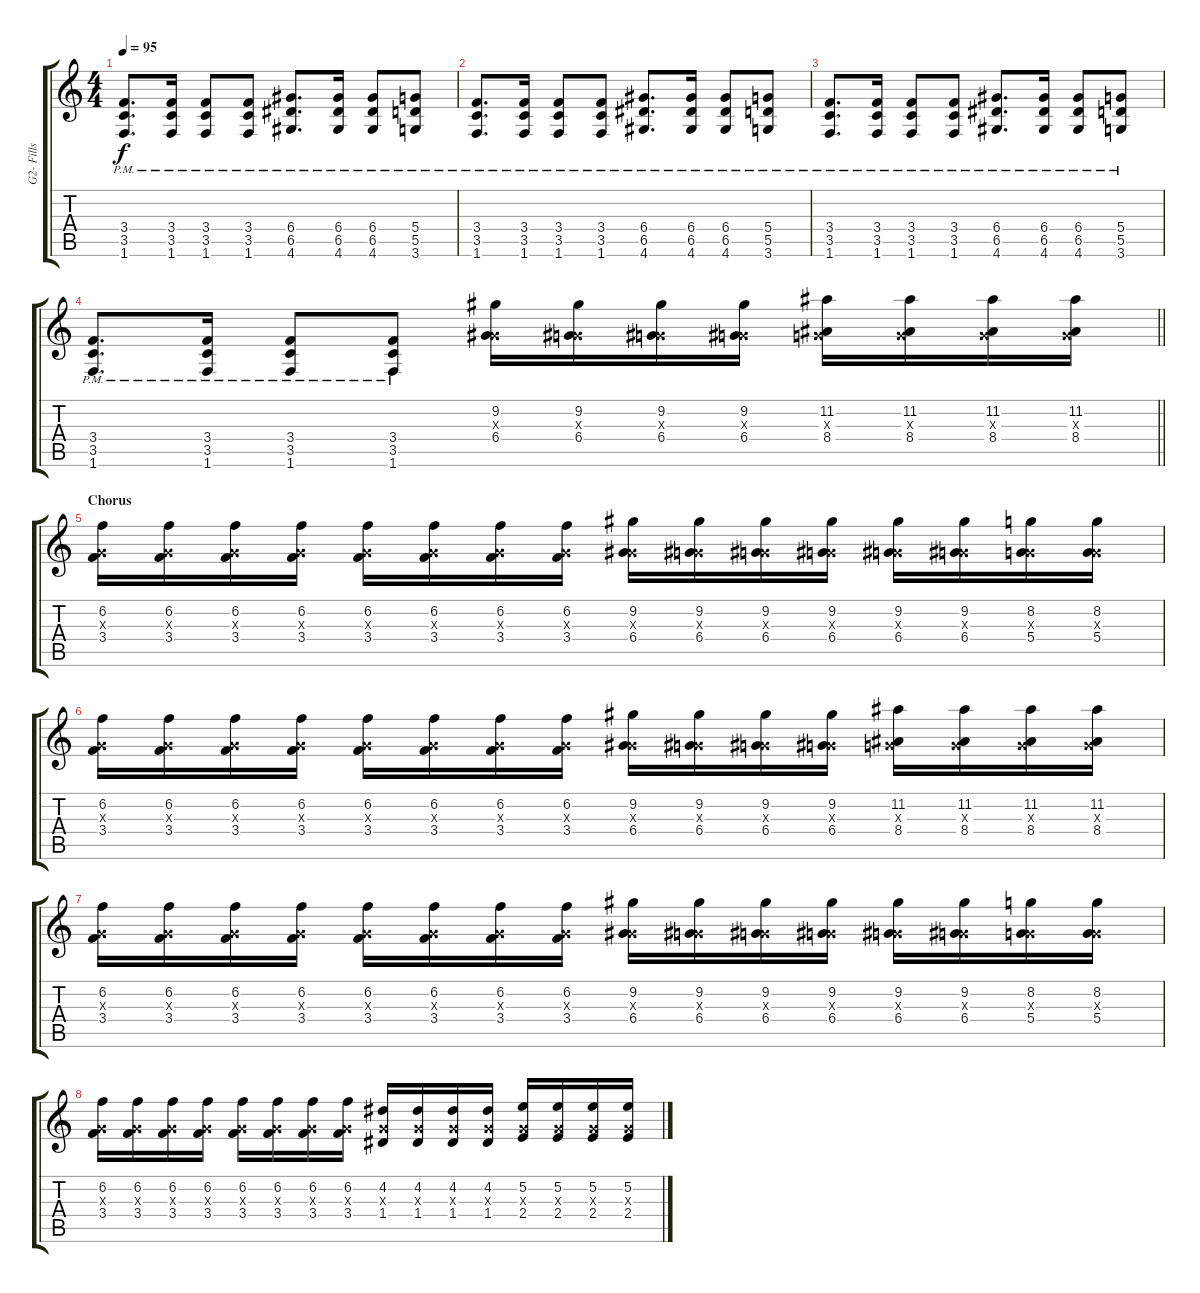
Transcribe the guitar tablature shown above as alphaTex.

\track ("G2- Fills Background/Solo" "G2- Fills ") {instrument overdrivenguitar}
\staff {score tabs}
\tuning (E4 B3 G3 D3 A2 E2) {hide}
\ts (4 4)
\tempo 95
\clef g2
\ks c
(3.4{pm} 3.5{pm} 1.6{pm}).8{d dy f} (3.4{pm} 3.5{pm} 1.6{pm}).16 (3.4{pm} 3.5{pm} 1.6{pm}).8 (3.4{pm} 3.5{pm} 1.6{pm}).8 (6.4{pm} 6.5{pm} 4.6{pm}).8{d} (6.4{pm} 6.5{pm} 4.6{pm}).16 (6.4{pm} 6.5{pm} 4.6{pm}).8 (5.4{pm} 5.5{pm} 3.6{pm}).8 |
(3.4{pm} 3.5{pm} 1.6{pm}).8{d} (3.4{pm} 3.5{pm} 1.6{pm}).16 (3.4{pm} 3.5{pm} 1.6{pm}).8 (3.4{pm} 3.5{pm} 1.6{pm}).8 (6.4{pm} 6.5{pm} 4.6{pm}).8{d} (6.4{pm} 6.5{pm} 4.6{pm}).16 (6.4{pm} 6.5{pm} 4.6{pm}).8 (5.4{pm} 5.5{pm} 3.6{pm}).8 |
(3.4{pm} 3.5{pm} 1.6{pm}).8{d} (3.4{pm} 3.5{pm} 1.6{pm}).16 (3.4{pm} 3.5{pm} 1.6{pm}).8 (3.4{pm} 3.5{pm} 1.6{pm}).8 (6.4{pm} 6.5{pm} 4.6{pm}).8{d} (6.4{pm} 6.5{pm} 4.6{pm}).16 (6.4{pm} 6.5{pm} 4.6{pm}).8 (5.4{pm} 5.5{pm} 3.6{pm}).8 |
\barLineRight lightlight
(3.4{pm} 3.5{pm} 1.6{pm}).8{d} (3.4{pm} 3.5{pm} 1.6{pm}).16 (3.4{pm} 3.5{pm} 1.6{pm}).8 (3.4{pm} 3.5{pm} 1.6{pm}).8 (9.2 0.3{x} 6.4).16 (9.2 0.3{x} 6.4).16 (9.2 0.3{x} 6.4).16 (9.2 0.3{x} 6.4).16 (11.2 0.3{x} 8.4).16 (11.2 0.3{x} 8.4).16 (11.2 0.3{x} 8.4).16 (11.2 0.3{x} 8.4).16 |
\section ("" "Chorus")
(6.2 0.3{x} 3.4).16 (6.2 0.3{x} 3.4).16 (6.2 0.3{x} 3.4).16 (6.2 0.3{x} 3.4).16 (6.2 0.3{x} 3.4).16 (6.2 0.3{x} 3.4).16 (6.2 0.3{x} 3.4).16 (6.2 0.3{x} 3.4).16 (9.2 0.3{x} 6.4).16 (9.2 0.3{x} 6.4).16 (9.2 0.3{x} 6.4).16 (9.2 0.3{x} 6.4).16 (9.2 0.3{x} 6.4).16 (9.2 0.3{x} 6.4).16 (8.2 0.3{x} 5.4).16 (8.2 0.3{x} 5.4).16 |
(6.2 0.3{x} 3.4).16 (6.2 0.3{x} 3.4).16 (6.2 0.3{x} 3.4).16 (6.2 0.3{x} 3.4).16 (6.2 0.3{x} 3.4).16 (6.2 0.3{x} 3.4).16 (6.2 0.3{x} 3.4).16 (6.2 0.3{x} 3.4).16 (9.2 0.3{x} 6.4).16 (9.2 0.3{x} 6.4).16 (9.2 0.3{x} 6.4).16 (9.2 0.3{x} 6.4).16 (11.2 0.3{x} 8.4).16 (11.2 0.3{x} 8.4).16 (11.2 0.3{x} 8.4).16 (11.2 0.3{x} 8.4).16 |
(6.2 0.3{x} 3.4).16 (6.2 0.3{x} 3.4).16 (6.2 0.3{x} 3.4).16 (6.2 0.3{x} 3.4).16 (6.2 0.3{x} 3.4).16 (6.2 0.3{x} 3.4).16 (6.2 0.3{x} 3.4).16 (6.2 0.3{x} 3.4).16 (9.2 0.3{x} 6.4).16 (9.2 0.3{x} 6.4).16 (9.2 0.3{x} 6.4).16 (9.2 0.3{x} 6.4).16 (9.2 0.3{x} 6.4).16 (9.2 0.3{x} 6.4).16 (8.2 0.3{x} 5.4).16 (8.2 0.3{x} 5.4).16 |
(6.2 0.3{x} 3.4).16 (6.2 0.3{x} 3.4).16 (6.2 0.3{x} 3.4).16 (6.2 0.3{x} 3.4).16 (6.2 0.3{x} 3.4).16 (6.2 0.3{x} 3.4).16 (6.2 0.3{x} 3.4).16 (6.2 0.3{x} 3.4).16 (4.2 0.3{x} 1.4).16 (4.2 0.3{x} 1.4).16 (4.2 0.3{x} 1.4).16 (4.2 0.3{x} 1.4).16 (5.2 0.3{x} 2.4).16 (5.2 0.3{x} 2.4).16 (5.2 0.3{x} 2.4).16 (5.2 0.3{x} 2.4).16
